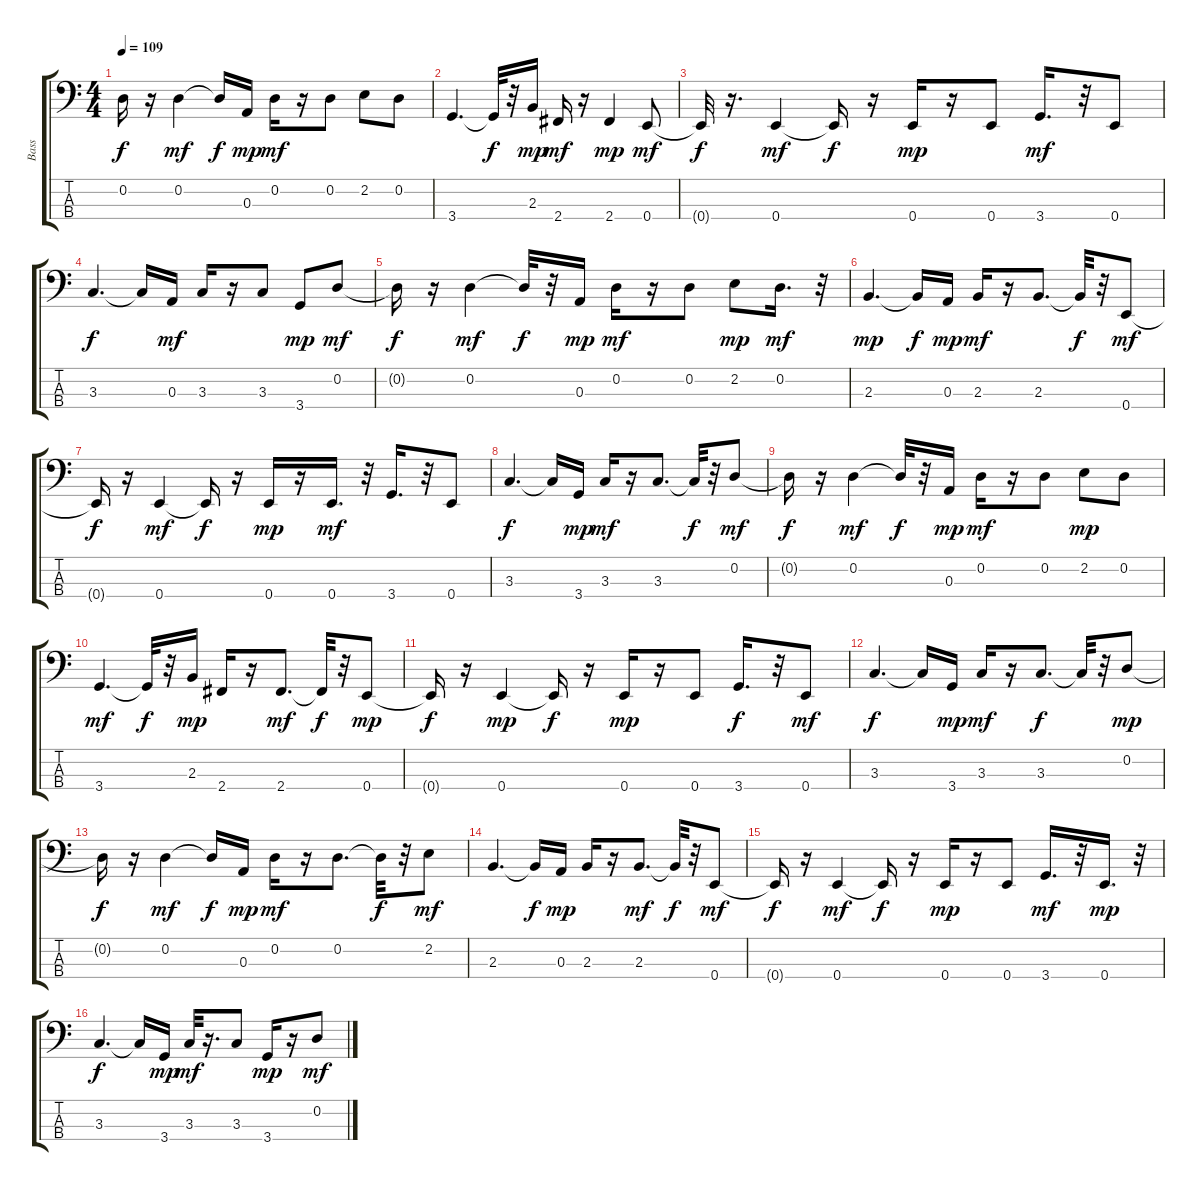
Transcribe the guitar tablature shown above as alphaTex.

\track ("Bass" "Bass") {instrument acousticbass}
\staff {score tabs}
\tuning (G2 D2 A1 E1) {hide}
\ts (4 4)
\tempo 109
\clef f4
\ks c
0.2{t}.16{dy f} r.16 0.2.4{dy mf} 0.2{t}.16{dy f} 0.3.16{dy mp} 0.2.16{dy mf} r.16 0.2.8 2.2.8 0.2.8 |
3.4.4{d} 3.4{t}.32{dy f} r.32 2.3.16{dy mp} 2.4.16{dy mf} r.16 2.4.4{dy mp} 0.4.8{dy mf} |
0.4{t}.32{dy f} r.16{d} 0.4.4{dy mf} 0.4{t}.16{dy f} r.16 0.4.16{dy mp} r.16 0.4.8 3.4.16{d dy mf} r.32 0.4.8 |
3.3.4{d dy f} 3.3{t}.16 0.3.16{dy mf} 3.3.16 r.16 3.3.8 3.4.8{dy mp} 0.2.8{dy mf} |
0.2{t}.16{dy f} r.16 0.2.4{dy mf} 0.2{t}.32{dy f} r.32 0.3.16{dy mp} 0.2.16{dy mf} r.16 0.2.8 2.2.8{dy mp} 0.2.16{d dy mf} r.32 |
2.3.4{d dy mp} 2.3{t}.16{dy f} 0.3.16{dy mp} 2.3.16{dy mf} r.16 2.3.8{d} 2.3{t}.32{dy f} r.32 0.4.8{dy mf} |
0.4{t}.16{dy f} r.16 0.4.4{dy mf} 0.4{t}.16{dy f} r.16 0.4.16{dy mp} r.16 0.4.16{d dy mf} r.32 3.4.16{d} r.32 0.4.8 |
3.3.4{d dy f} 3.3{t}.16 3.4.16{dy mp} 3.3.16{dy mf} r.16 3.3.8{d} 3.3{t}.32{dy f} r.32 0.2.8{dy mf} |
0.2{t}.16{dy f} r.16 0.2.4{dy mf} 0.2{t}.32{dy f} r.32 0.3.16{dy mp} 0.2.16{dy mf} r.16 0.2.8 2.2.8{dy mp} 0.2.8 |
3.4.4{d dy mf} 3.4{t}.32{dy f} r.32 2.3.16{dy mp} 2.4.16 r.16 2.4.8{d dy mf} 2.4{t}.32{dy f} r.32 0.4.8{dy mp} |
0.4{t}.16{dy f} r.16 0.4.4{dy mp} 0.4{t}.16{dy f} r.16 0.4.16{dy mp} r.16 0.4.8 3.4.16{d dy f} r.32 0.4.8{dy mf} |
3.3.4{d dy f} 3.3{t}.16 3.4.16{dy mp} 3.3.16{dy mf} r.16 3.3.8{d dy f} 3.3{t}.32 r.32 0.2.8{dy mp} |
0.2{t}.16{dy f} r.16 0.2.4{dy mf} 0.2{t}.16{dy f} 0.3.16{dy mp} 0.2.16{dy mf} r.16 0.2.8{d} 0.2{t}.32{dy f} r.32 2.2.8{dy mf} |
2.3.4{d} 2.3{t}.16{dy f} 0.3.16{dy mp} 2.3.16 r.16 2.3.8{d dy mf} 2.3{t}.32{dy f} r.32 0.4.8{dy mf} |
0.4{t}.16{dy f} r.16 0.4.4{dy mf} 0.4{t}.16{dy f} r.16 0.4.16{dy mp} r.16 0.4.8 3.4.16{d dy mf} r.32 0.4.16{d dy mp} r.32 |
3.3.4{d dy f} 3.3{t}.16 3.4.16{dy mp} 3.3.32{dy mf} r.16{d} 3.3.8 3.4.16{dy mp} r.16 0.2.8{dy mf}
